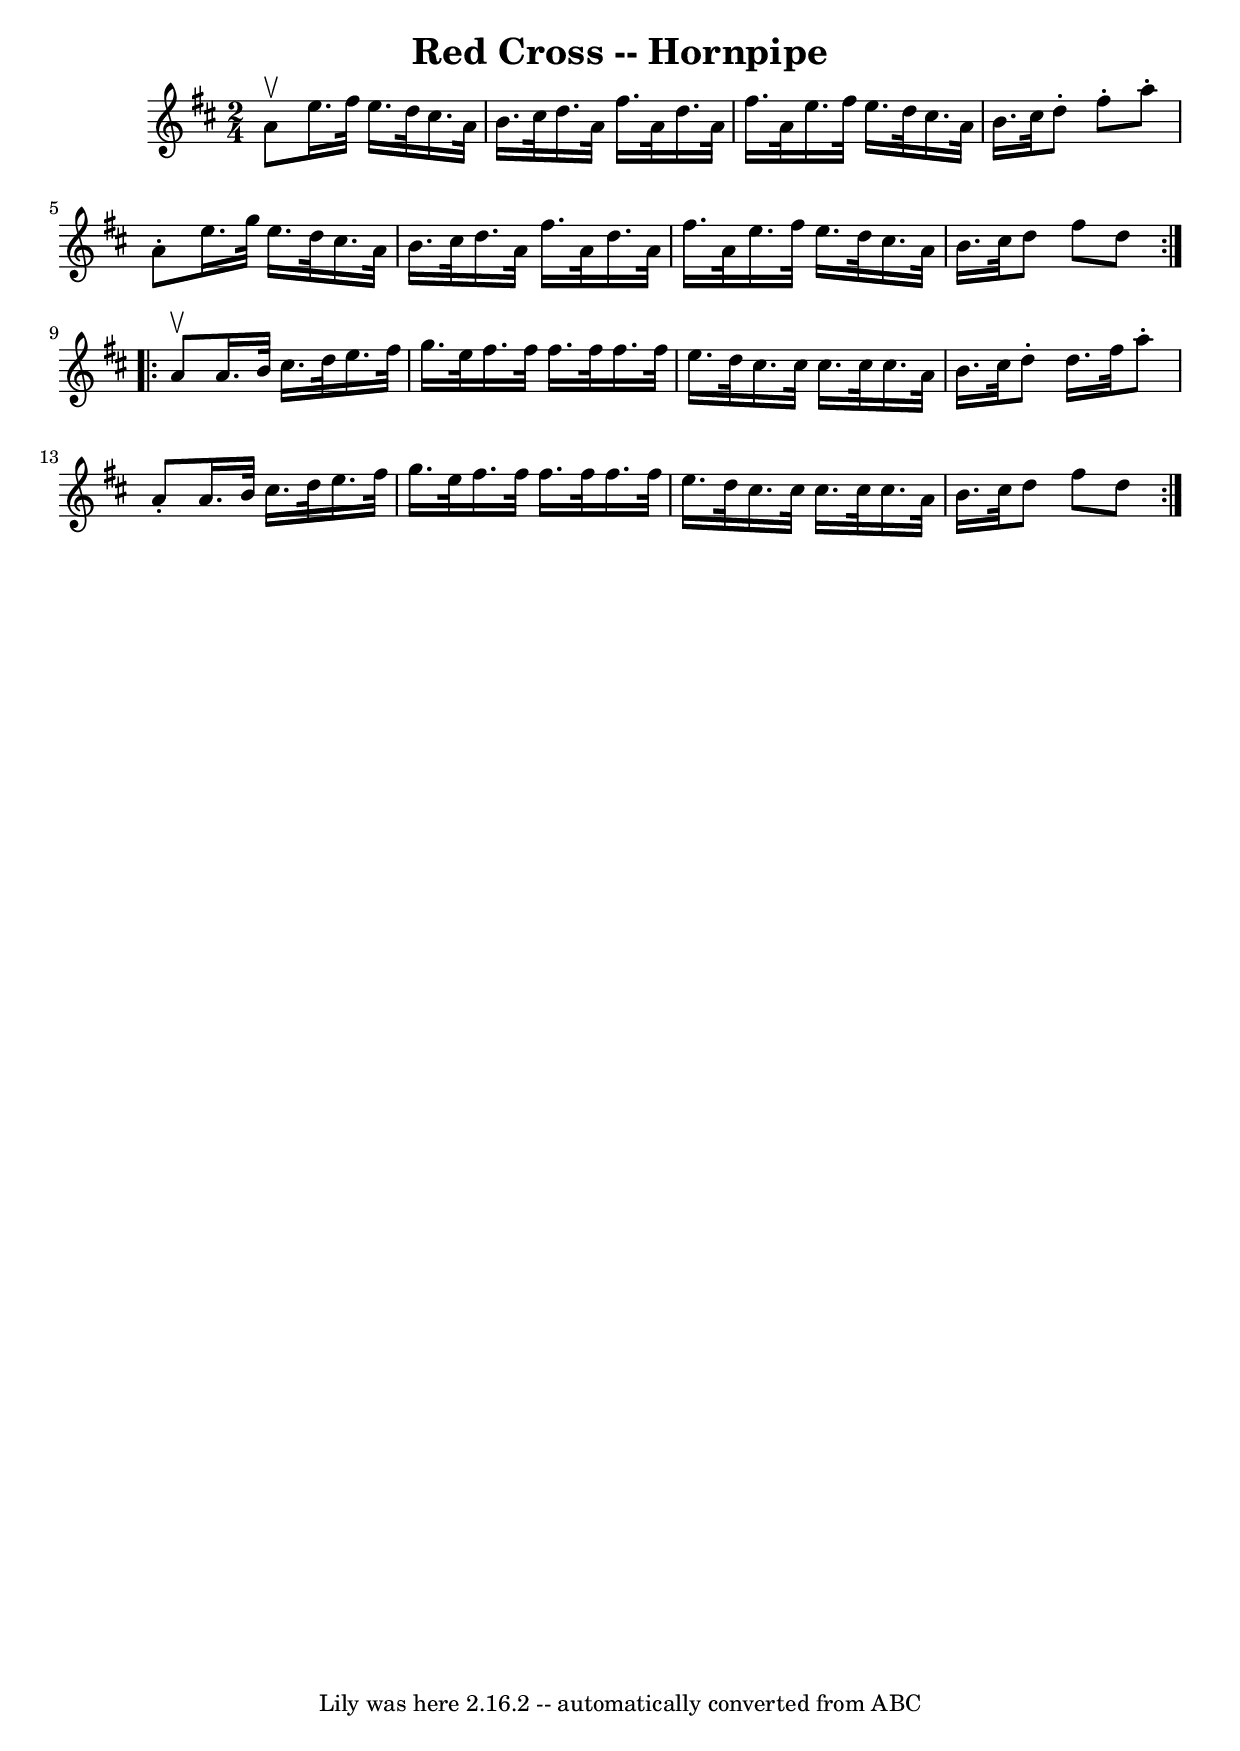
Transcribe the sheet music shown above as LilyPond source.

\version "2.16.2"
\include "Mammoth.ily"
\header {
  %% book = "Cole's 1000 Fiddle Tunes"
 crossRefNumber = "1"
 footnotes = ""
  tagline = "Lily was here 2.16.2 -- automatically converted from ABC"
  title = "Red Cross -- Hornpipe"

}
voicedefault =  {



  \repeat volta 2 {

    \time 2/4 
    \key d \major a'8^\upbow  |
 e''16. fs''32 e''16. d''32 cs''16. a'32 b'16. cs''32   |
 d''16. a'32 fs''16. a'32 d''16. a'32 fs''16. a'32   |
 e''16. fs''32 e''16. d''32 cs''16. a'32 b'16. cs''32   |
 d''8-. fs''8-. a''8-. a'8-.  |
 e''16. g''32 e''16. d''32 cs''16. a'32 b'16. cs''32   |
 d''16. a'32 fs''16. a'32 d''16. a'32 fs''16. a'32   |
 e''16. fs''32 e''16. d''32 cs''16. a'32 b'16. cs''32   |
    
 d''8 fs''8 d''8  
  }     
  \repeat volta 2 { a'8^\upbow  |
 a'16. b'32 cs''16. d''32 e''16. fs''32 g''16. e''32   |
    
 fs''16. fs''32 fs''16. fs''32 fs''16. fs''32 e''16. d''32   |
 cs''16. cs''32 cs''16. cs''32 cs''16. a'32 b'16. cs''32   |
 d''8-. d''16. fs''32 a''8-. a'8-.  |
 a'16. b'32 cs''16. d''32 e''16. fs''32 g''16. e''32   |
 fs''16. fs''32 fs''16. fs''32 fs''16. fs''32 e''16. d''32   |
 cs''16. cs''32 cs''16. cs''32 cs''16. a'32 b'16. cs''32   |
 d''8    
 fs''8 d''8  
  }   

}

\score{
  <<

    \context Staff="default"
    {
      \voicedefault 
      
    }

  >>
  \layout {
    
  }
  \midi {
  }

}
